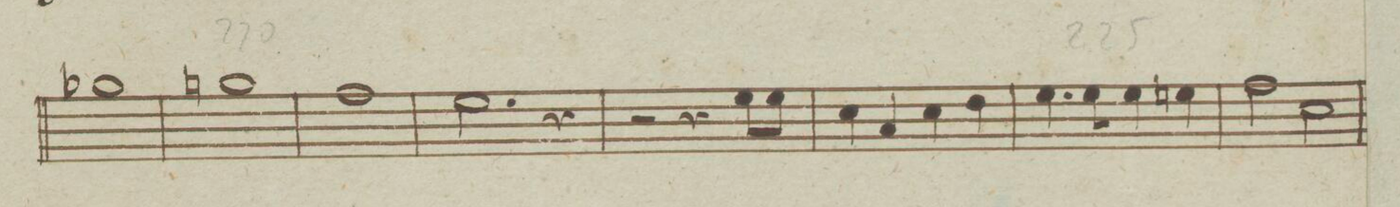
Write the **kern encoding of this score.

**kern	**dynam
*I"Oboe Primo.	*
*clefG2	*
*k[b-e-a-]	*
*met(c)	*
*M4/4	*
1gg-X	.
=216	=216
1ggn	.
=217	=217
1ff	.
=218	=218
2.ee-\	.
4r	.
=219	=219
2r	.
4r	.
8ee-\L	.
8ee-\J	.
=220	=220
4cc\	.
4a-/	.
4cc\	.
4dd\	.
=221	=221
4.ee-\	.
8ee-\	.
4ee-\	.
4een\	.
=222	=222
2ff\	.
2cc\	.
=223	=223
*-	*-
